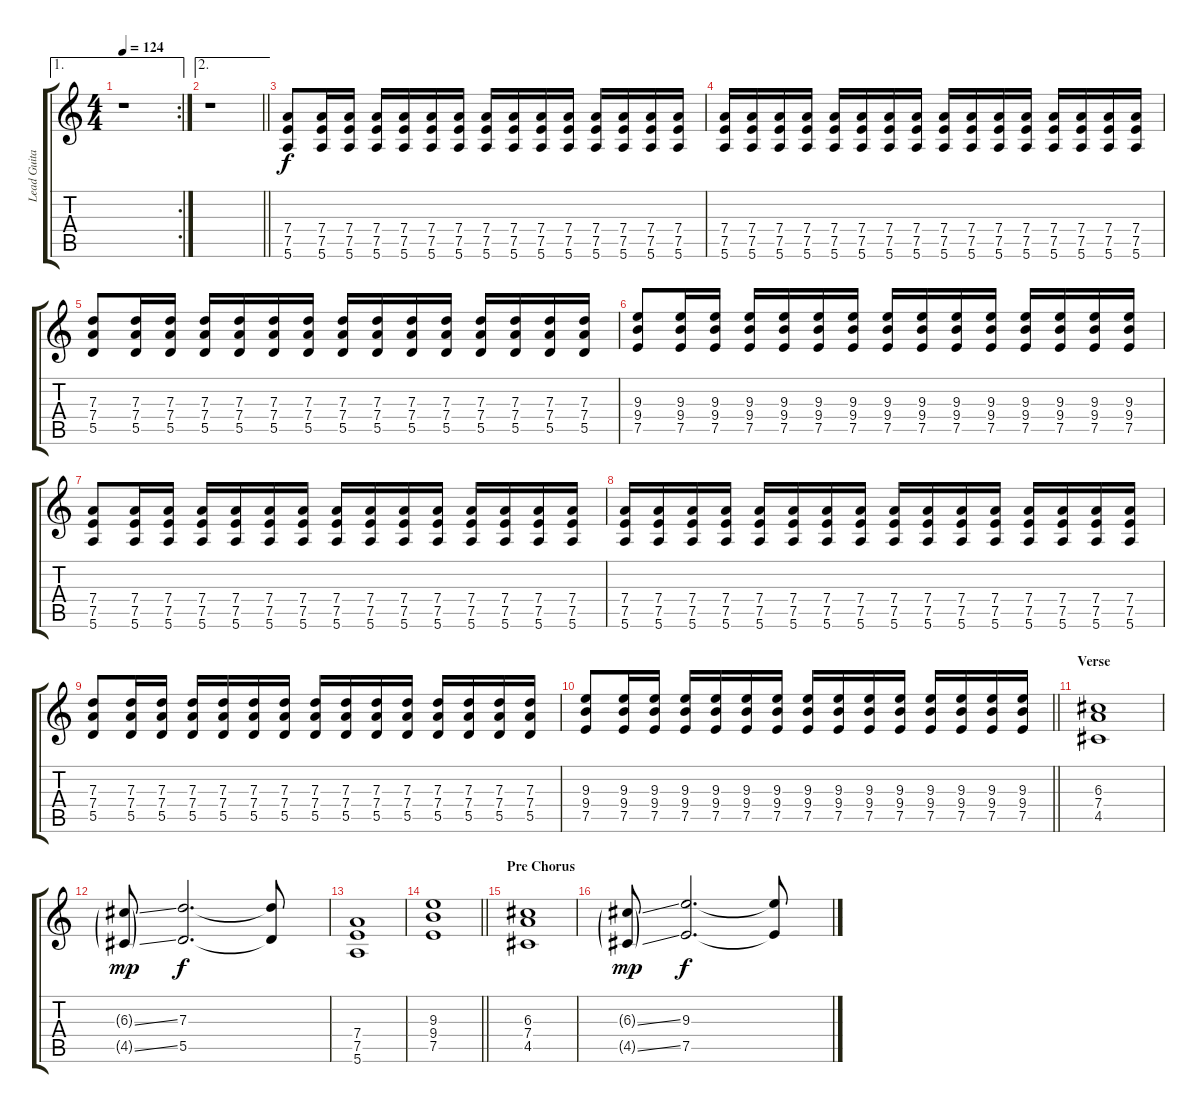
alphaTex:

\track ("Lead Guitar" "Lead Guita") {instrument distortionguitar}
\staff {score tabs}
\tuning (E4 B3 G3 D3 A2 E2) {hide}
\ae 1
\rc 2
\ts (4 4)
\tempo 124
\clef g2
\ks c
r.1{dy f} |
\ae 2
\barLineRight lightlight
r.1 |
(7.4 7.5 5.6).8 (7.4 7.5 5.6).16 (7.4 7.5 5.6).16 (7.4 7.5 5.6).16 (7.4 7.5 5.6).16 (7.4 7.5 5.6).16 (7.4 7.5 5.6).16 (7.4 7.5 5.6).16 (7.4 7.5 5.6).16 (7.4 7.5 5.6).16 (7.4 7.5 5.6).16 (7.4 7.5 5.6).16 (7.4 7.5 5.6).16 (7.4 7.5 5.6).16 (7.4 7.5 5.6).16 |
(7.4 7.5 5.6).16 (7.4 7.5 5.6).16 (7.4 7.5 5.6).16 (7.4 7.5 5.6).16 (7.4 7.5 5.6).16 (7.4 7.5 5.6).16 (7.4 7.5 5.6).16 (7.4 7.5 5.6).16 (7.4 7.5 5.6).16 (7.4 7.5 5.6).16 (7.4 7.5 5.6).16 (7.4 7.5 5.6).16 (7.4 7.5 5.6).16 (7.4 7.5 5.6).16 (7.4 7.5 5.6).16 (7.4 7.5 5.6).16 |
(7.3 7.4 5.5).8 (7.3 7.4 5.5).16 (7.3 7.4 5.5).16 (7.3 7.4 5.5).16 (7.3 7.4 5.5).16 (7.3 7.4 5.5).16 (7.3 7.4 5.5).16 (7.3 7.4 5.5).16 (7.3 7.4 5.5).16 (7.3 7.4 5.5).16 (7.3 7.4 5.5).16 (7.3 7.4 5.5).16 (7.3 7.4 5.5).16 (7.3 7.4 5.5).16 (7.3 7.4 5.5).16 |
(9.3 9.4 7.5).8 (9.3 9.4 7.5).16 (9.3 9.4 7.5).16 (9.3 9.4 7.5).16 (9.3 9.4 7.5).16 (9.3 9.4 7.5).16 (9.3 9.4 7.5).16 (9.3 9.4 7.5).16 (9.3 9.4 7.5).16 (9.3 9.4 7.5).16 (9.3 9.4 7.5).16 (9.3 9.4 7.5).16 (9.3 9.4 7.5).16 (9.3 9.4 7.5).16 (9.3 9.4 7.5).16 |
(7.4 7.5 5.6).8 (7.4 7.5 5.6).16 (7.4 7.5 5.6).16 (7.4 7.5 5.6).16 (7.4 7.5 5.6).16 (7.4 7.5 5.6).16 (7.4 7.5 5.6).16 (7.4 7.5 5.6).16 (7.4 7.5 5.6).16 (7.4 7.5 5.6).16 (7.4 7.5 5.6).16 (7.4 7.5 5.6).16 (7.4 7.5 5.6).16 (7.4 7.5 5.6).16 (7.4 7.5 5.6).16 |
(7.4 7.5 5.6).16 (7.4 7.5 5.6).16 (7.4 7.5 5.6).16 (7.4 7.5 5.6).16 (7.4 7.5 5.6).16 (7.4 7.5 5.6).16 (7.4 7.5 5.6).16 (7.4 7.5 5.6).16 (7.4 7.5 5.6).16 (7.4 7.5 5.6).16 (7.4 7.5 5.6).16 (7.4 7.5 5.6).16 (7.4 7.5 5.6).16 (7.4 7.5 5.6).16 (7.4 7.5 5.6).16 (7.4 7.5 5.6).16 |
(7.3 7.4 5.5).8 (7.3 7.4 5.5).16 (7.3 7.4 5.5).16 (7.3 7.4 5.5).16 (7.3 7.4 5.5).16 (7.3 7.4 5.5).16 (7.3 7.4 5.5).16 (7.3 7.4 5.5).16 (7.3 7.4 5.5).16 (7.3 7.4 5.5).16 (7.3 7.4 5.5).16 (7.3 7.4 5.5).16 (7.3 7.4 5.5).16 (7.3 7.4 5.5).16 (7.3 7.4 5.5).16 |
\barLineRight lightlight
(9.3 9.4 7.5).8 (9.3 9.4 7.5).16 (9.3 9.4 7.5).16 (9.3 9.4 7.5).16 (9.3 9.4 7.5).16 (9.3 9.4 7.5).16 (9.3 9.4 7.5).16 (9.3 9.4 7.5).16 (9.3 9.4 7.5).16 (9.3 9.4 7.5).16 (9.3 9.4 7.5).16 (9.3 9.4 7.5).16 (9.3 9.4 7.5).16 (9.3 9.4 7.5).16 (9.3 9.4 7.5).16 |
\section ("" "Verse")
(6.3 7.4 4.5).1 |
(6.3{ss g} 4.5{ss g}).8{dy mp} (7.3 5.5).2{d dy f} (7.3{t} 5.5{t}).8 |
(7.4 7.5 5.6).1 |
\barLineRight lightlight
(9.3 9.4 7.5).1 |
\section ("" "Pre Chorus")
(6.3 7.4 4.5).1 |
(6.3{ss g} 4.5{ss g}).8{dy mp} (9.3 7.5).2{d dy f} (9.3{t} 7.5{t}).8
